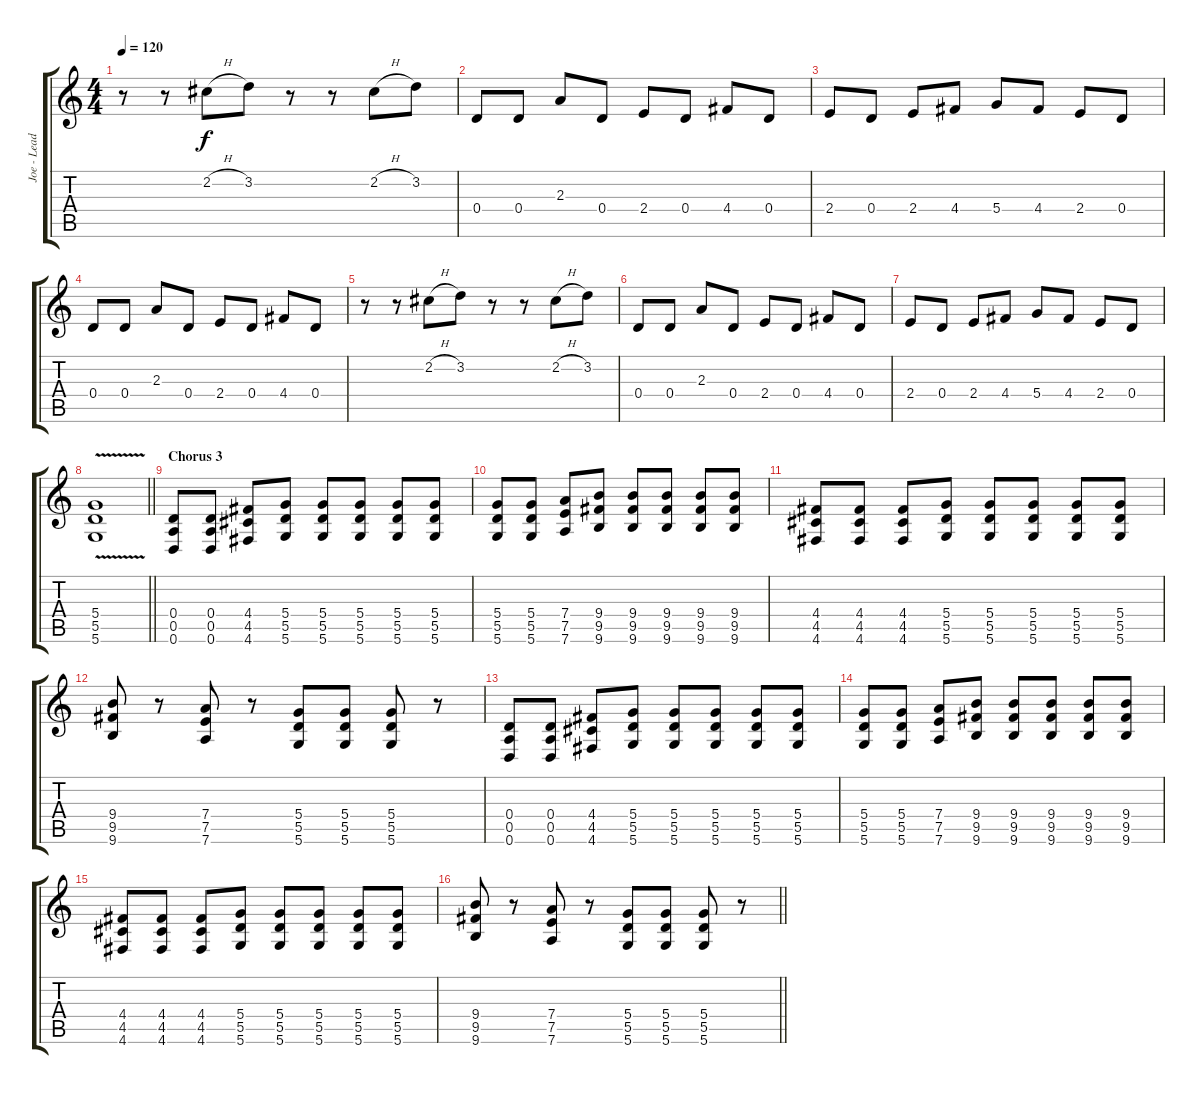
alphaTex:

\track ("Joe - Lead" "Joe - Lead") {instrument distortionguitar}
\staff {score tabs}
\tuning (E4 B3 G3 D3 A2 D2) {hide}
\ts (4 4)
\tempo 120
\clef g2
\ks c
r.8{dy f} r.8 2.2{h}.8 3.2.8 r.8 r.8 2.2{h}.8 3.2.8 |
0.4.8 0.4.8 2.3.8 0.4.8 2.4.8 0.4.8 4.4.8 0.4.8 |
2.4.8 0.4.8 2.4.8 4.4.8 5.4.8 4.4.8 2.4.8 0.4.8 |
0.4.8 0.4.8 2.3.8 0.4.8 2.4.8 0.4.8 4.4.8 0.4.8 |
r.8 r.8 2.2{h}.8 3.2.8 r.8 r.8 2.2{h}.8 3.2.8 |
0.4.8 0.4.8 2.3.8 0.4.8 2.4.8 0.4.8 4.4.8 0.4.8 |
2.4.8 0.4.8 2.4.8 4.4.8 5.4.8 4.4.8 2.4.8 0.4.8 |
\barLineRight lightlight
(5.4 5.5 5.6{v}).1 |
\section ("" "Chorus 3")
(0.4 0.5 0.6).8 (0.4 0.5 0.6).8 (4.4 4.5 4.6).8 (5.4 5.5 5.6).8 (5.4 5.5 5.6).8 (5.4 5.5 5.6).8 (5.4 5.5 5.6).8 (5.4 5.5 5.6).8 |
(5.4 5.5 5.6).8 (5.4 5.5 5.6).8 (7.4 7.5 7.6).8 (9.4 9.5 9.6).8 (9.4 9.5 9.6).8 (9.4 9.5 9.6).8 (9.4 9.5 9.6).8 (9.4 9.5 9.6).8 |
(4.4 4.5 4.6).8 (4.4 4.5 4.6).8 (4.4 4.5 4.6).8 (5.4 5.5 5.6).8 (5.4 5.5 5.6).8 (5.4 5.5 5.6).8 (5.4 5.5 5.6).8 (5.4 5.5 5.6).8 |
(9.4 9.5 9.6).8 r.8 (7.4 7.5 7.6).8 r.8 (5.4 5.5 5.6).8 (5.4 5.5 5.6).8 (5.4 5.5 5.6).8 r.8 |
(0.4 0.5 0.6).8 (0.4 0.5 0.6).8 (4.4 4.5 4.6).8 (5.4 5.5 5.6).8 (5.4 5.5 5.6).8 (5.4 5.5 5.6).8 (5.4 5.5 5.6).8 (5.4 5.5 5.6).8 |
(5.4 5.5 5.6).8 (5.4 5.5 5.6).8 (7.4 7.5 7.6).8 (9.4 9.5 9.6).8 (9.4 9.5 9.6).8 (9.4 9.5 9.6).8 (9.4 9.5 9.6).8 (9.4 9.5 9.6).8 |
(4.4 4.5 4.6).8 (4.4 4.5 4.6).8 (4.4 4.5 4.6).8 (5.4 5.5 5.6).8 (5.4 5.5 5.6).8 (5.4 5.5 5.6).8 (5.4 5.5 5.6).8 (5.4 5.5 5.6).8 |
\barLineRight lightlight
(9.4 9.5 9.6).8 r.8 (7.4 7.5 7.6).8 r.8 (5.4 5.5 5.6).8 (5.4 5.5 5.6).8 (5.4 5.5 5.6).8 r.8
